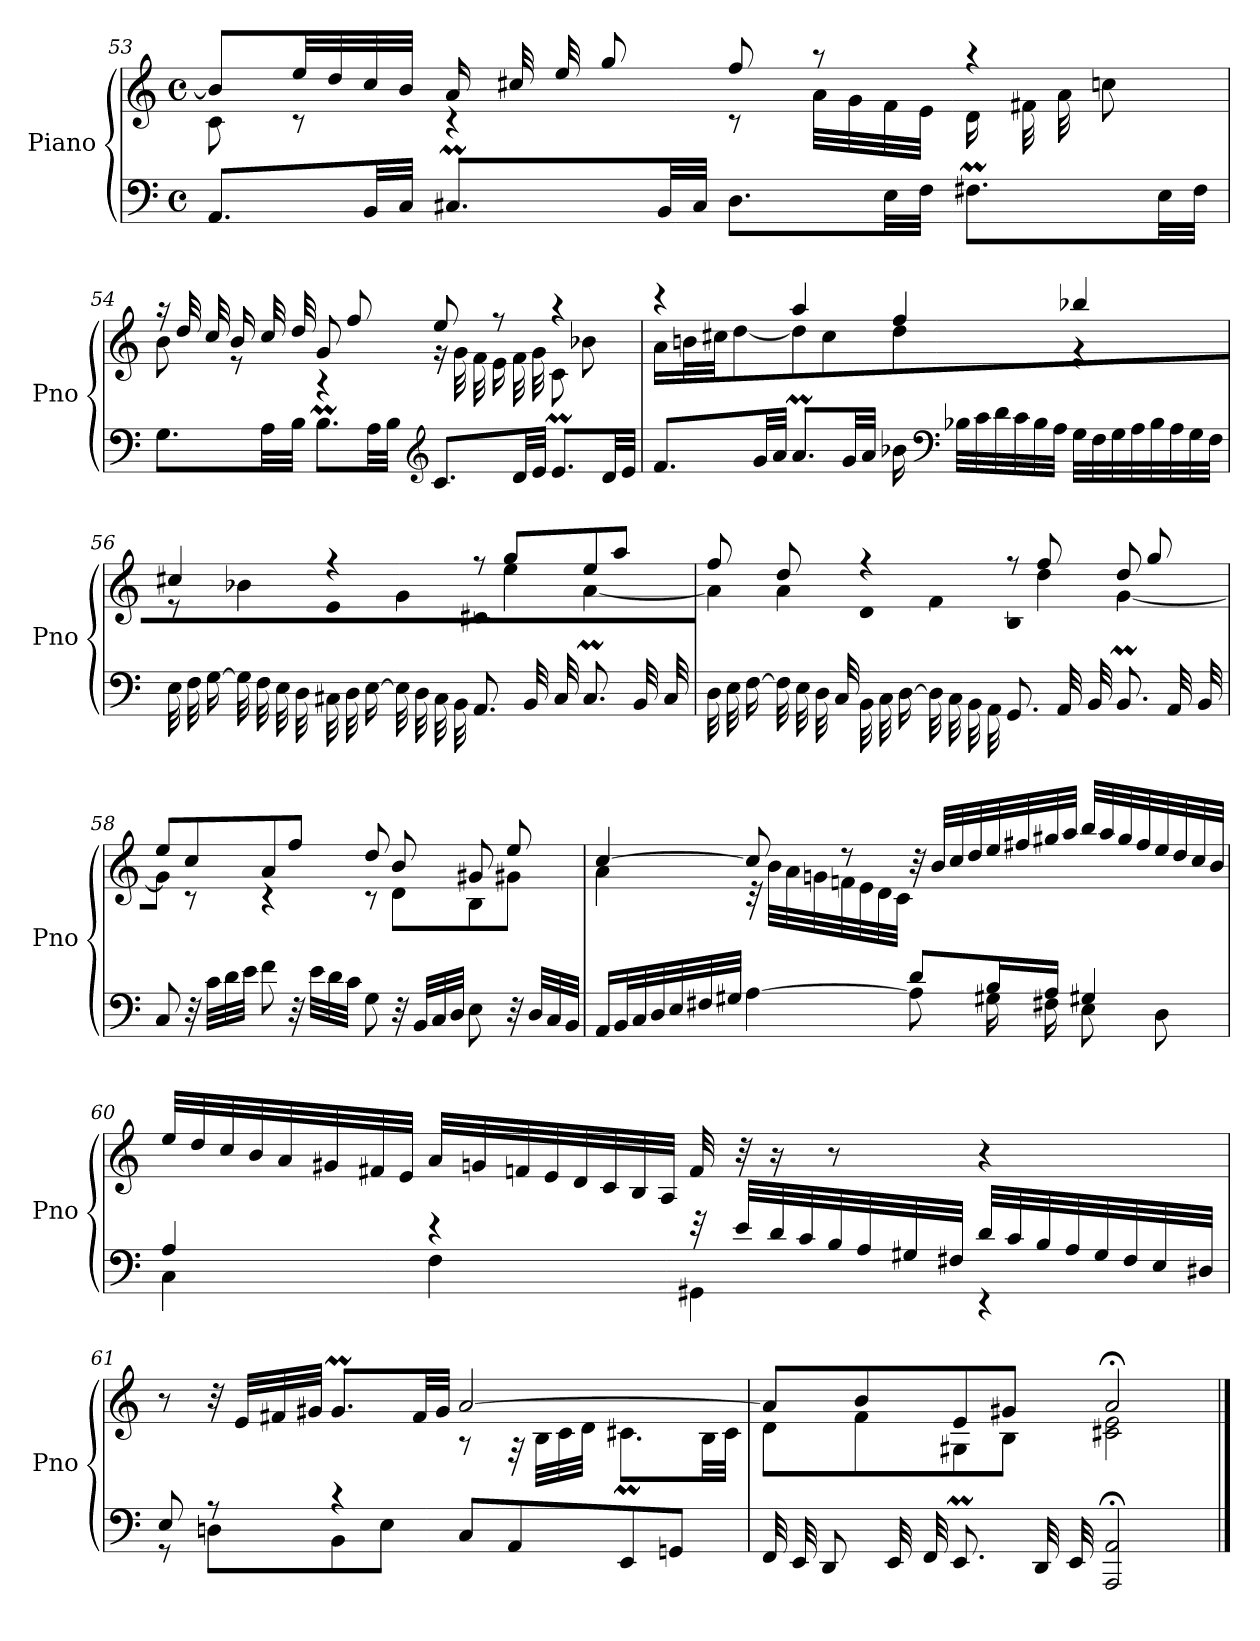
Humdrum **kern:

**kern	**kern
*part1	*part1
*staff2	*staff1
*I"Piano	*
*I'Pno	*
*clefF4	*clefG2
*k[]	*k[]
*C:	*C:
*M4/4	*M4/4
*met(c)	*met(c)
=53	=53
*	*^
8.AAL	8bL]	8c\
.	32eeLL	8r
.	32dd	.
32BBLL	32cc	.
32CJJJ	32bJJJ	.
8.C#XmL	16a/LL	4r
.	32cc#X/L	.
.	32ee/	.
.	8gg/J	.
32BBLL	.	.
32C#JJJ	.	.
8.DL	8ff/	8r
.	8r	32a\LLL
.	.	32g\
32ELL	.	32f\
32FJJJ	.	32e\JJJ
8.F#XmL	4r	16dLL
.	.	32f#XL
.	.	32a
.	.	8ccnJ
32ELL	.	.
32F#JJJ	.	.
!!LO:LB:g=z	!!
=54	=54	=54
8.G\L	16r	8b\
.	32dd/LLL	.
.	32cc/	.
.	16b/	8r
32A\LL	32cc/L	.
32B\JJJ	32dd/JJJ	.
8.Bm\L	8gL	4r
.	8ffJ	.
32A\LL	.	.
32B\JJJ	.	.
*clefG2	*	*
8.cL	8ee/	16r
.	.	32g\LLL
.	.	32f\
.	8r	16e\
32dLL	.	32f\L
32eJJJ	.	32g\JJJ
8.emL	4r	8c\L
.	.	8b-X\J
32dLL	.	.
32eJJJ	.	.
=55	=55	=55
8.fL	4r	16aLL
.	.	32bnL
.	.	32cc#X
.	.	[8ddJ
32gLL	.	.
32aJJJ	.	.
8.aML	4aa/	8dd\L]
.	.	8cc#\J
32gLL	.	.
32aJJJ	.	.
16b-X\	4ff/	4dd\
*clefF4	*	*
32B-X\LLL	.	.
32c\	.	.
32d\	.	.
32c\	.	.
32B-\	.	.
32A\JJJ	.	.
32G\LLL	4bb-X/	4r
32F\	.	.
32G\	.	.
32A\	.	.
32B-\	.	.
32A\	.	.
32G\	.	.
32F\JJJ	.	.
!!LO:LB:g=z	!!
=56	=56	=56
32ELLL	4cc#X/	8r
32F	.	.
[16GJJ	.	.
32GLLL]	.	8b-X\L
32F	.	.
32E	.	.
32DJJJ	.	.
32C#X\LLL	4r	8e\
32D\	.	.
[16E\JJ	.	.
32E\LLL]	.	8g\J
32D\	.	.
32C#\	.	.
32BB\JJJ	.	.
8.AAL	8r	8c#X\L
.	8ggL	8ee\J
32BBLL	.	.
32C#JJJ	.	.
8.C#mL	8ee	[4a\
.	8aaJ	.
32BBLL	.	.
32C#JJJ	.	.
=57	=57	=57
32DLLL	8ffL	8a]
32E	.	.
[16FJJ	.	.
32FLLL]	8dd	8a
32E	.	.
32D	.	.
32CJJJ	.	.
32BB\LLL	4r	8d
32C\	.	.
[16D\JJ	.	.
32D\LLL]	.	8fJ
32C\	.	.
32BB\	.	.
32AA\JJJ	.	.
8.GGL	8r	8BL
.	8ff	8ddJ
32AALL	.	.
32BBJJJ	.	.
8.BBmL	8dd	[4g\
.	8gg	.
32AALL	.	.
32BB	.	.
!!LO:LB:g=z	!!
=58	=58	=58
8C	8eeL	8g\J]
32r	8cc	8r
32cLLL	.	.
32d	.	.
32eJJJ	.	.
8f	8a	4r
32r	8ffJ	.
32eLLL	.	.
32d	.	.
32cJJJ	.	.
8G	8ddL	8r
32r	8b	8dL
32BBLLL	.	.
32C	.	.
32DJJJ	.	.
8E	8g#X	8B
32r	8ee	8g#XJ
32D/LLL	.	.
32C/	.	.
32BB/JJJ	.	.
!!LO:LB:g=z	!!
=59	=59	=59
*^	*	*
2ryy	16AA/LL	[4cc/	4a\
.	32BB/L	.	.
.	32C/	.	.
.	32D/	.	.
.	32E/	.	.
.	32F#X/	.	.
.	32G#X/JJJ	.	.
.	[4A\	8cc/]	32r
.	.	.	32b\LLL
.	.	.	32a\
.	.	.	32gn\
.	.	8r	32fn\
.	.	.	32e\
.	.	.	32d\
.	.	.	32c\JJJ
8d/L	8A\L]	32r	2ryy
.	.	32b/LLL	.
.	.	32cc/	.
.	.	32dd/	.
16B/L	16G#X\L	32ee/	.
.	.	32ff#X/	.
16A/JJ	16F#X\	32gg#X/	.
.	.	32aa/JJJ	.
4G#X/	8E\	32bb/LLL	.
.	.	32aa/	.
.	.	32gg#/	.
.	.	32ff#/	.
.	8D\J	32ee/	.
.	.	32dd/	.
.	.	32cc/	.
.	.	32b/JJJ	.
*	*	*v	*v
!!LO:LB:g=z
=60	=60	=60
4A/	4C\	32eeLLL
.	.	32dd
.	.	32cc
.	.	32b
.	.	32a
.	.	32g#X
.	.	32f#X
.	.	32eJJJ
4r	4F\	32aLLL
.	.	32gn
.	.	32fn
.	.	32e
.	.	32d
.	.	32c
.	.	32B
.	.	32AJJJ
32r	4GG#X\	32f
32e/LLL	.	32r
32d/	.	16r
32c/	.	.
32B/	.	8r
32A/	.	.
32G#X/	.	.
32F#X/JJJ	.	.
32d/LLL	4r	4r
32c/	.	.
32B/	.	.
32A/	.	.
32G#/	.	.
32F#/	.	.
32E/	.	.
32D#X/JJJ	.	.
!!LO:LB:g=z
=61	=61	=61
*	*	*^
8E/	8r	8r	2ryy
8r	8Dn\L	32r	.
.	.	32eLLL	.
.	.	32f#X	.
.	.	32g#XJJJ	.
4r	8BB\	8.g#m/L	.
.	8E\J	.	.
.	.	32f#/LL	.
.	.	32g#/JJJ	.
8C/L	2ryy	[2a/	8r
8AA/	.	.	32r
.	.	.	32BLLL
.	.	.	32c
.	.	.	32dJJJ
8EE/	.	.	8.c#XmL
8GGn/J	.	.	.
.	.	.	32BLL
.	.	.	32c#JJJ
=62	=62	=62	=62
32FF/LLL	1ryy	8aL]	8dL
32EE/	.	.	.
8DD/	.	.	.
.	.	8b	8f
32EE/LL	.	.	.
32FF/JJJ	.	.	.
8.EEmL	.	8e	8G#X
.	.	8g#XJ	8BJ
32DDLL	.	.	.
32EEJJJ	.	.	.
2AAA/; 2AA/;	.	2a;</	2c#X\ 2e\
*v	*v	*	*
*	*v	*v
==	==
*-	*-
